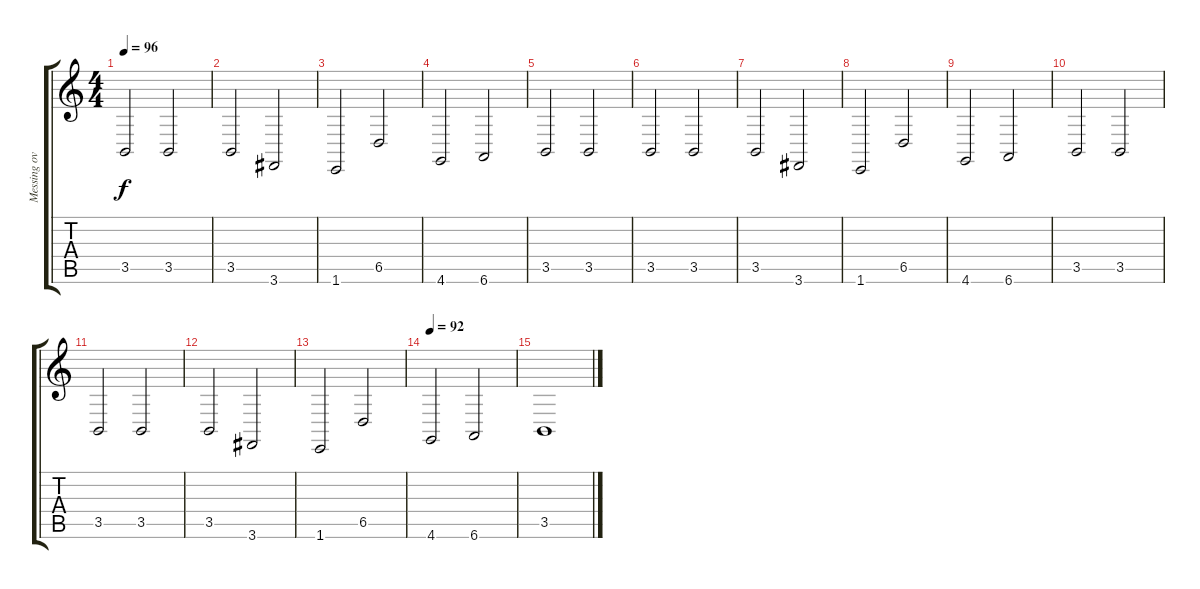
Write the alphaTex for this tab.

\track ("Messing overdub " "Messing ov") {instrument brasssection}
\staff {score tabs}
\tuning (Eb4 Bb3 Gb3 Db3 Ab2 Eb2) {hide}
\ts (4 4)
\tempo 96
\clef g2
\ks c
3.5.2{dy f} 3.5.2 |
3.5.2 3.6.2 |
1.6.2 6.5.2 |
4.6.2 6.6.2 |
3.5.2 3.5.2 |
3.5.2 3.5.2 |
3.5.2 3.6.2 |
1.6.2 6.5.2 |
4.6.2 6.6.2 |
3.5.2 3.5.2 |
3.5.2 3.5.2 |
3.5.2 3.6.2 |
1.6.2 6.5.2 |
\tempo 92
4.6.2 6.6.2 |
3.5.1
